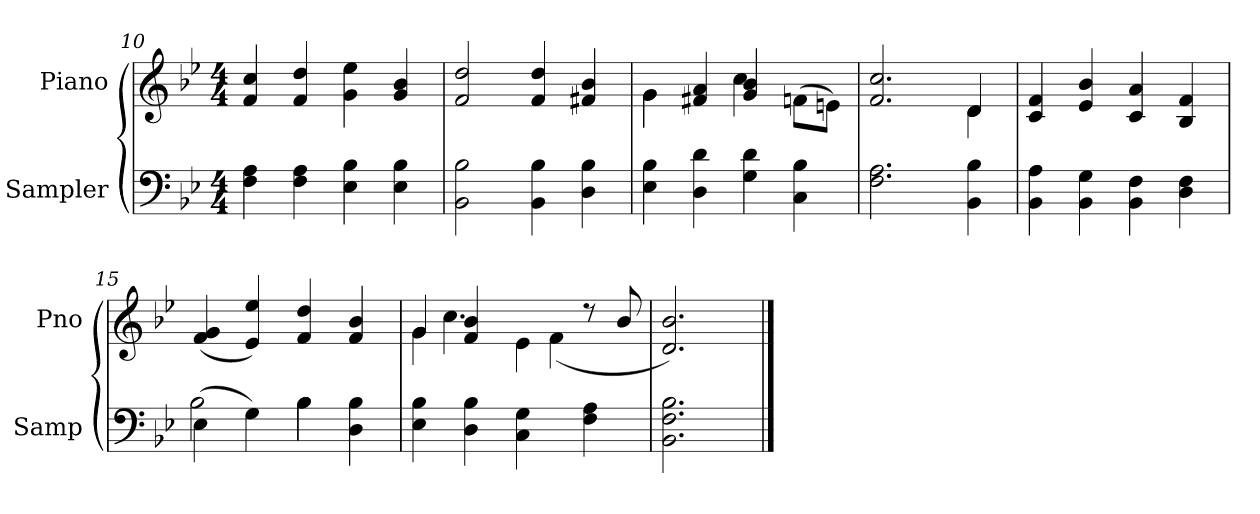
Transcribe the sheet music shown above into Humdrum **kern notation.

**kern	**kern
*part2	*part1
*staff2	*staff1
*I"Sampler	*I"Piano
*I'Samp	*I'Pno
*clefF4	*clefG2
*k[b-e-]	*k[b-e-]
*B-:	*B-:
*M4/4	*M4/4
=10	=10
4F 4A	4f 4cc
4F 4A	4f 4dd
4E- 4B-	4g 4ee-
4E- 4B-	4g 4b-
=11	=11
2BB- 2B-	2f 2dd
4BB- 4B-	4f 4dd
4D 4B-	4f#X 4b-
=12	=12
*	*^
4E- 4B-	4g\	4g
4D 4d	4f#X 4a	4ryy
4G 4d	4g 4b-	4cc
4C 4B-	(8fn\L	4ryy
.	8en\J)	.
=13	=13	=13
2.F 2.A	2.f 2.cc	2.ryy
4BB- 4B-	4d/	4d
*	*v	*v
=14	=14
4BB- 4A	4c 4f
4BB- 4G	4e- 4b-
4BB- 4F	4c 4a
4D 4F	4B- 4f
=15	=15
*^	*
(4E-\	2B-	(4f 4g
4G\)	.	4e- 4ee-)
4B-\	4B-	4f 4dd
4D 4B-	4ryy	4f 4b-
*v	*v	*
=16	=16
*	*^
4E- 4B-	4g/	4g
4D 4B-	4f 4b-	4.cc
4C 4G	4e-\	.
.	.	(4f
4F 4A	8r	.
.	8b-/	8ryy
*	*v	*v
=17	=17
2.BB- 2.F 2.B-	2.d 2.b-)
==	==
*-	*-
